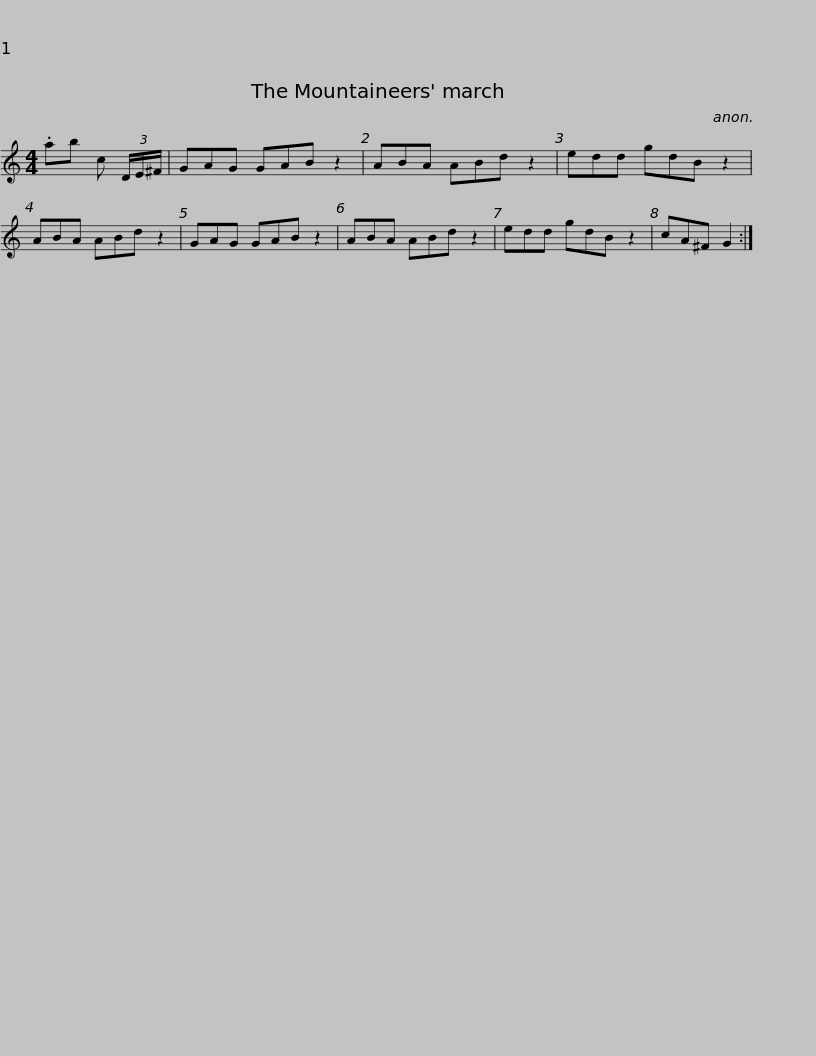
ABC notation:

X:1
L:1/8
M:4/4
I:linebreak $
K:C
V:1 treble
V:1
 .ab c (3D/E/^F/ | GAG GAB z2 | ABA ABd z2 | edd gdB z2 | ABA ABd z2 | %5
 GAG GAB z2 |$ ABA ABd z2 | edd gdB z2 | cA^F G2 :| %9
